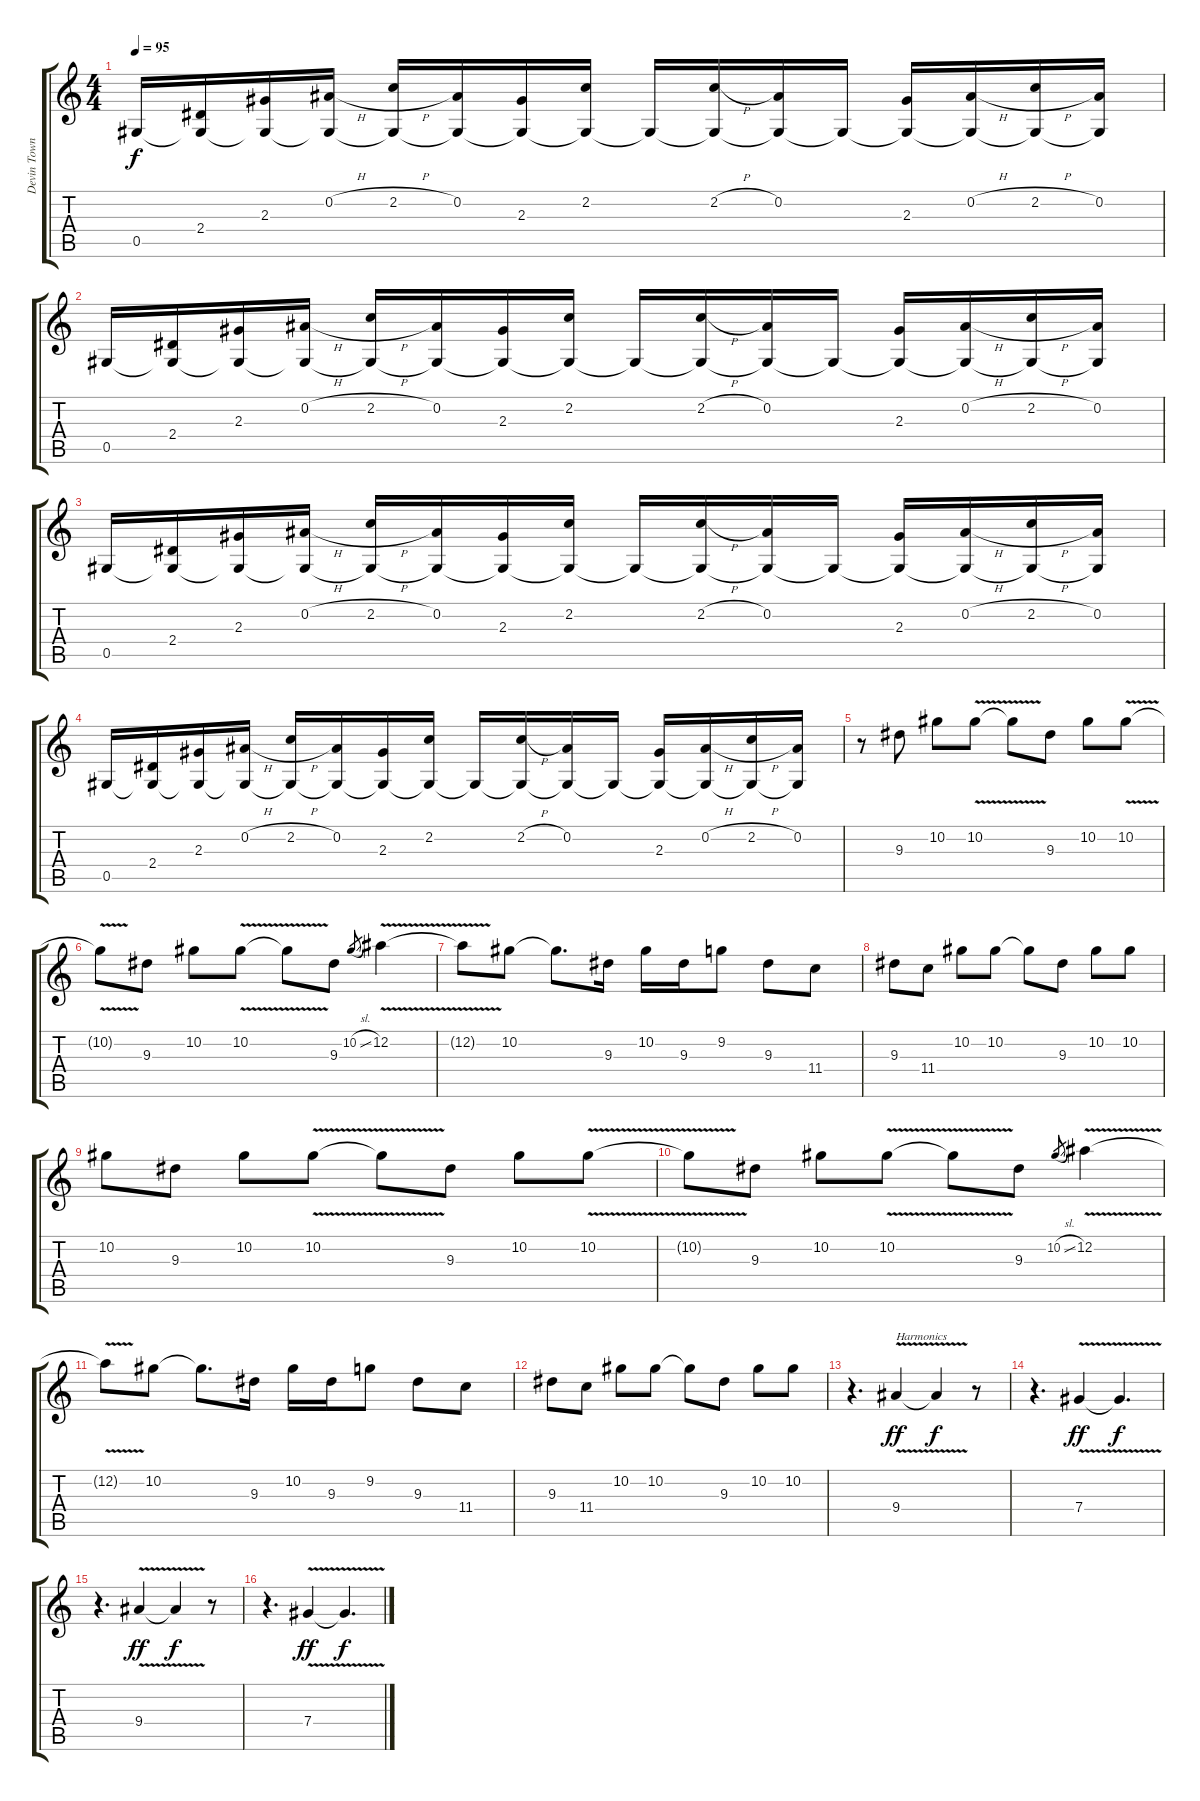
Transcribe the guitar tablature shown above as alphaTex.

\track ("Devin Townsend (Main Guitar)" "Devin Town") {instrument distortionguitar}
\staff {score tabs}
\tuning (Eb4 Bb3 Gb3 Db3 Ab2 Db2) {hide}
\ts (4 4)
\tempo 95
\clef g2
\ks c
0.5.16{dy f} (2.4 0.5{t}).16 (2.3 0.5{t}).16 (0.2{h} 0.5{t}).16 (2.2{h} 0.5{t}).16 (0.2 0.5{t}).16 (2.3 0.5{t}).16 (2.2 0.5{t}).16 0.5{t}.16 (2.2{h} 0.5{t}).16 (0.2 0.5{t}).16 0.5{t}.16 (2.3 0.5{t}).16 (0.2{h} 0.5{t}).16 (2.2{h} 0.5{t}).16 (0.2 0.5{t}).16 |
0.5.16 (2.4 0.5{t}).16 (2.3 0.5{t}).16 (0.2{h} 0.5{t}).16 (2.2{h} 0.5{t}).16 (0.2 0.5{t}).16 (2.3 0.5{t}).16 (2.2 0.5{t}).16 0.5{t}.16 (2.2{h} 0.5{t}).16 (0.2 0.5{t}).16 0.5{t}.16 (2.3 0.5{t}).16 (0.2{h} 0.5{t}).16 (2.2{h} 0.5{t}).16 (0.2 0.5{t}).16 |
0.5.16 (2.4 0.5{t}).16 (2.3 0.5{t}).16 (0.2{h} 0.5{t}).16 (2.2{h} 0.5{t}).16 (0.2 0.5{t}).16 (2.3 0.5{t}).16 (2.2 0.5{t}).16 0.5{t}.16 (2.2{h} 0.5{t}).16 (0.2 0.5{t}).16 0.5{t}.16 (2.3 0.5{t}).16 (0.2{h} 0.5{t}).16 (2.2{h} 0.5{t}).16 (0.2 0.5{t}).16 |
0.5.16 (2.4 0.5{t}).16 (2.3 0.5{t}).16 (0.2{h} 0.5{t}).16 (2.2{h} 0.5{t}).16 (0.2 0.5{t}).16 (2.3 0.5{t}).16 (2.2 0.5{t}).16 0.5{t}.16 (2.2{h} 0.5{t}).16 (0.2 0.5{t}).16 0.5{t}.16 (2.3 0.5{t}).16 (0.2{h} 0.5{t}).16 (2.2{h} 0.5{t}).16 (0.2 0.5{t}).16 |
r.8 9.3.8 10.2.8 10.2{v}.8 10.2{t}.8 9.3.8 10.2.8 10.2{v}.8 |
10.2{t}.8 9.3.8 10.2.8 10.2{v}.8 10.2{t}.8 9.3.8 10.2{sl}.8{gr} 12.2{v}.4 |
12.2{t}.8 10.2.8 10.2{t}.8{d} 9.3.16 10.2.16 9.3.16 9.2.8 9.3.8 11.4.8 |
9.3.8 11.4.8 10.2.8 10.2.8 10.2{t}.8 9.3.8 10.2.8 10.2.8 |
10.2.8 9.3.8 10.2.8 10.2{v}.8 10.2{t}.8 9.3.8 10.2.8 10.2{v}.8 |
10.2{t}.8 9.3.8 10.2.8 10.2{v}.8 10.2{t}.8 9.3.8 10.2{sl}.8{gr} 12.2{v}.4 |
12.2{t}.8 10.2.8 10.2{t}.8{d} 9.3.16 10.2.16 9.3.16 9.2.8 9.3.8 11.4.8 |
9.3.8 11.4.8 10.2.8 10.2.8 10.2{t}.8 9.3.8 10.2.8 10.2.8 |
r.4{d} 9.4{v}.4{txt "Harmonics" dy ff instrument guitarharmonics} 9.4{t}.4{dy f} r.8 |
r.4{d} 7.4{v}.4{dy ff} 7.4{t}.4{d dy f} |
r.4{d} 9.4{v}.4{dy ff} 9.4{t}.4{dy f} r.8 |
r.4{d} 7.4{v}.4{dy ff} 7.4{t}.4{d dy f}
